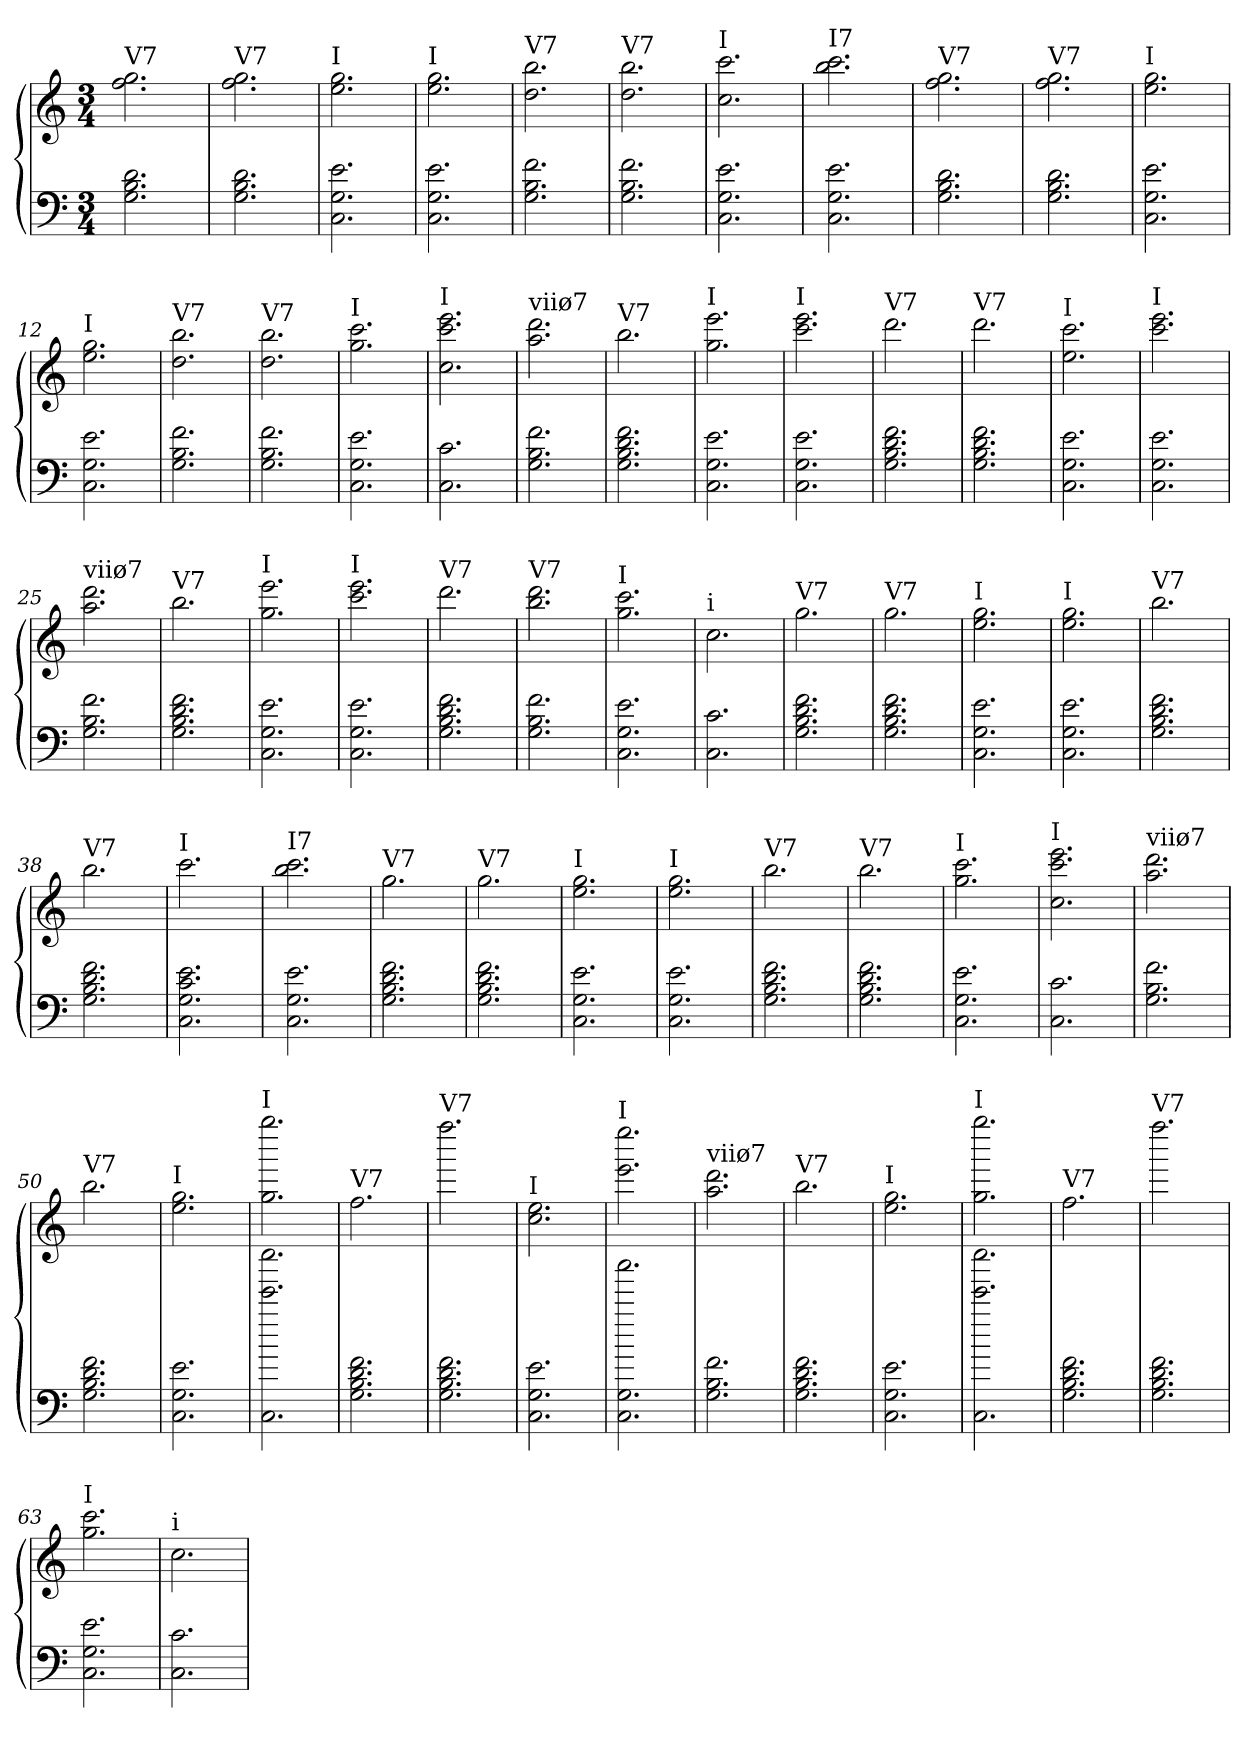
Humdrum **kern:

**kern	**kern
*part2	*part1
*staff2	*staff1
*clefF4	*clefG2
*k[]	*k[]
*C:	*C:
*M3/4	*M3/4
=1	=1
!	!LO:TX:a:t=V7
2.G 2.B 2.d	2.ff 2.gg
=2	=2
!	!LO:TX:a:t=V7
2.G 2.B 2.d	2.ff 2.gg
=3	=3
!	!LO:TX:a:t=I
2.C 2.G 2.e	2.ee 2.gg
=4	=4
!	!LO:TX:a:t=I
2.C 2.G 2.e	2.ee 2.gg
=5	=5
!	!LO:TX:a:t=V7
2.G 2.B 2.f	2.dd 2.bb
=6	=6
!	!LO:TX:a:t=V7
2.G 2.B 2.f	2.dd 2.bb
=7	=7
!	!LO:TX:a:t=I
2.C 2.G 2.e	2.cc 2.ccc
=8	=8
!	!LO:TX:a:t=I7
2.C 2.G 2.e	2.bb 2.ccc
=9	=9
!	!LO:TX:a:t=V7
2.G 2.B 2.d	2.ff 2.gg
=10	=10
!	!LO:TX:a:t=V7
2.G 2.B 2.d	2.ff 2.gg
=11	=11
!	!LO:TX:a:t=I
2.C 2.G 2.e	2.ee 2.gg
=12	=12
!	!LO:TX:a:t=I
2.C 2.G 2.e	2.ee 2.gg
=13	=13
!	!LO:TX:a:t=V7
2.G 2.B 2.f	2.dd 2.bb
=14	=14
!	!LO:TX:a:t=V7
2.G 2.B 2.f	2.dd 2.bb
=15	=15
!	!LO:TX:a:t=I
2.C 2.G 2.e	2.gg 2.ccc
=16	=16
!	!LO:TX:a:t=I
2.C 2.c	2.cc 2.ccc 2.eee
=17	=17
!	!LO:TX:a:t=viiø7
2.G 2.B 2.f	2.aa 2.ddd
=18	=18
!	!LO:TX:a:t=V7
2.G 2.B 2.d 2.f	2.bb
=19	=19
!	!LO:TX:a:t=I
2.C 2.G 2.e	2.gg 2.eee
=20	=20
!	!LO:TX:a:t=I
2.C 2.G 2.e	2.ccc 2.eee
=21	=21
!	!LO:TX:a:t=V7
2.G 2.B 2.d 2.f	2.ddd
=22	=22
!	!LO:TX:a:t=V7
2.G 2.B 2.d 2.f	2.ddd
=23	=23
!	!LO:TX:a:t=I
2.C 2.G 2.e	2.ee 2.ccc
=24	=24
!	!LO:TX:a:t=I
2.C 2.G 2.e	2.ccc 2.eee
=25	=25
!	!LO:TX:a:t=viiø7
2.G 2.B 2.f	2.aa 2.ddd
=26	=26
!	!LO:TX:a:t=V7
2.G 2.B 2.d 2.f	2.bb
=27	=27
!	!LO:TX:a:t=I
2.C 2.G 2.e	2.gg 2.eee
=28	=28
!	!LO:TX:a:t=I
2.C 2.G 2.e	2.ccc 2.eee
=29	=29
!	!LO:TX:a:t=V7
2.G 2.B 2.d 2.f	2.ddd
=30	=30
!	!LO:TX:a:t=V7
2.G 2.B 2.f	2.bb 2.ddd
=31	=31
!	!LO:TX:a:t=I
2.C 2.G 2.e	2.gg 2.ccc
=32	=32
!	!LO:TX:a:t=i
2.C 2.c	2.cc
=33	=33
!	!LO:TX:a:t=V7
2.G 2.B 2.d 2.f	2.gg
=34	=34
!	!LO:TX:a:t=V7
2.G 2.B 2.d 2.f	2.gg
=35	=35
!	!LO:TX:a:t=I
2.C 2.G 2.e	2.ee 2.gg
=36	=36
!	!LO:TX:a:t=I
2.C 2.G 2.e	2.ee 2.gg
=37	=37
!	!LO:TX:a:t=V7
2.G 2.B 2.d 2.f	2.bb
=38	=38
!	!LO:TX:a:t=V7
2.G 2.B 2.d 2.f	2.bb
=39	=39
!	!LO:TX:a:t=I
2.C 2.G 2.c 2.e	2.ccc
=40	=40
!	!LO:TX:a:t=I7
2.C 2.G 2.e	2.bb 2.ccc
=41	=41
!	!LO:TX:a:t=V7
2.G 2.B 2.d 2.f	2.gg
=42	=42
!	!LO:TX:a:t=V7
2.G 2.B 2.d 2.f	2.gg
=43	=43
!	!LO:TX:a:t=I
2.C 2.G 2.e	2.ee 2.gg
=44	=44
!	!LO:TX:a:t=I
2.C 2.G 2.e	2.ee 2.gg
=45	=45
!	!LO:TX:a:t=V7
2.G 2.B 2.d 2.f	2.bb
=46	=46
!	!LO:TX:a:t=V7
2.G 2.B 2.d 2.f	2.bb
=47	=47
!	!LO:TX:a:t=I
2.C 2.G 2.e	2.gg 2.ccc
=48	=48
!	!LO:TX:a:t=I
2.C 2.c	2.cc 2.ccc 2.eee
=49	=49
!	!LO:TX:a:t=viiø7
2.G 2.B 2.f	2.aa 2.ddd
=50	=50
!	!LO:TX:a:t=V7
2.G 2.B 2.d 2.f	2.bb
=51	=51
!	!LO:TX:a:t=I
2.C 2.G 2.e	2.ee 2.gg
=52	=52
!	!LO:TX:a:t=I
2.C 2.eee 2.eeee	2.gg 2.gggg
=53	=53
!	!LO:TX:a:t=V7
2.G 2.B 2.d 2.f	2.ff
=54	=54
!	!LO:TX:a:t=V7
2.G 2.B 2.d 2.f	2.ffff
=55	=55
!	!LO:TX:a:t=I
2.C 2.G 2.e	2.cc 2.ee
=56	=56
!	!LO:TX:a:t=I
2.C 2.G 2.cccc	2.eee 2.eeee
=57	=57
!	!LO:TX:a:t=viiø7
2.G 2.B 2.f	2.aa 2.ddd
=58	=58
!	!LO:TX:a:t=V7
2.G 2.B 2.d 2.f	2.bb
=59	=59
!	!LO:TX:a:t=I
2.C 2.G 2.e	2.ee 2.gg
=60	=60
!	!LO:TX:a:t=I
2.C 2.eee 2.eeee	2.gg 2.gggg
=61	=61
!	!LO:TX:a:t=V7
2.G 2.B 2.d 2.f	2.ff
=62	=62
!	!LO:TX:a:t=V7
2.G 2.B 2.d 2.f	2.ffff
=63	=63
!	!LO:TX:a:t=I
2.C 2.G 2.e	2.gg 2.ccc
=64	=64
!	!LO:TX:a:t=i
2.C 2.c	2.cc
=	=
*-	*-
